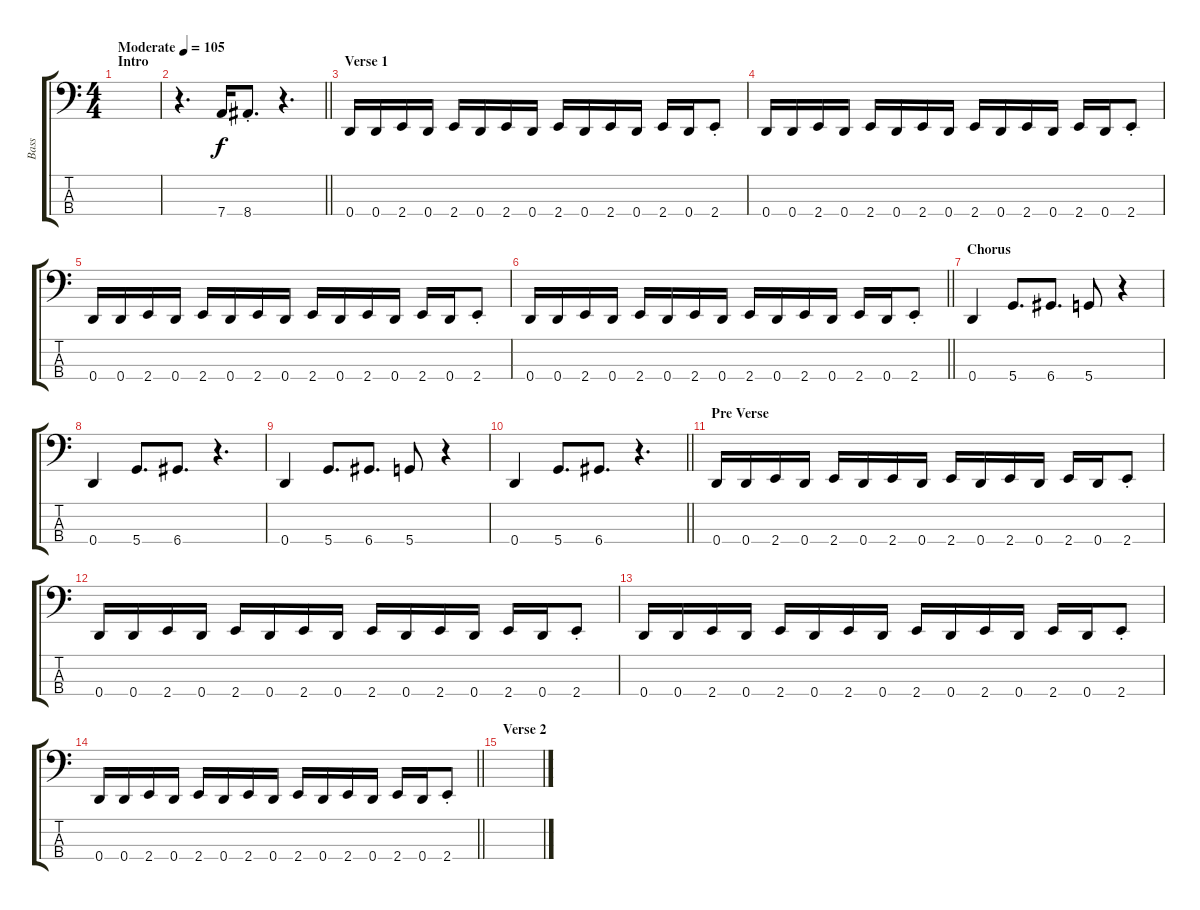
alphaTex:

\track ("Bass" "Bass") {instrument electricbasspick}
\staff {score tabs}
\tuning (G2 D2 A1 D1) {hide}
\ts (4 4)
\section ("" "Intro")
\tempo (105 "Moderate")
\clef f4
\ks c
|
\barLineRight lightlight
r.4{d} 7.4.16 8.4{st}.8{d} r.4{d} |
\section ("" "Verse 1")
0.4.16 0.4.16 2.4.16 0.4.16 2.4.16 0.4.16 2.4.16 0.4.16 2.4.16 0.4.16 2.4.16 0.4.16 2.4.16 0.4.16 2.4{st}.8 |
0.4.16 0.4.16 2.4.16 0.4.16 2.4.16 0.4.16 2.4.16 0.4.16 2.4.16 0.4.16 2.4.16 0.4.16 2.4.16 0.4.16 2.4{st}.8 |
0.4.16 0.4.16 2.4.16 0.4.16 2.4.16 0.4.16 2.4.16 0.4.16 2.4.16 0.4.16 2.4.16 0.4.16 2.4.16 0.4.16 2.4{st}.8 |
\barLineRight lightlight
0.4.16 0.4.16 2.4.16 0.4.16 2.4.16 0.4.16 2.4.16 0.4.16 2.4.16 0.4.16 2.4.16 0.4.16 2.4.16 0.4.16 2.4{st}.8 |
\section ("" "Chorus")
0.4.4 5.4.8{d} 6.4.8{d} 5.4.8 r.4 |
0.4.4 5.4.8{d} 6.4.8{d} r.4{d} |
0.4.4 5.4.8{d} 6.4.8{d} 5.4.8 r.4 |
\barLineRight lightlight
0.4.4 5.4.8{d} 6.4.8{d} r.4{d} |
\section ("" "Pre Verse")
0.4.16 0.4.16 2.4.16 0.4.16 2.4.16 0.4.16 2.4.16 0.4.16 2.4.16 0.4.16 2.4.16 0.4.16 2.4.16 0.4.16 2.4{st}.8 |
0.4.16 0.4.16 2.4.16 0.4.16 2.4.16 0.4.16 2.4.16 0.4.16 2.4.16 0.4.16 2.4.16 0.4.16 2.4.16 0.4.16 2.4{st}.8 |
0.4.16 0.4.16 2.4.16 0.4.16 2.4.16 0.4.16 2.4.16 0.4.16 2.4.16 0.4.16 2.4.16 0.4.16 2.4.16 0.4.16 2.4{st}.8 |
\barLineRight lightlight
0.4.16 0.4.16 2.4.16 0.4.16 2.4.16 0.4.16 2.4.16 0.4.16 2.4.16 0.4.16 2.4.16 0.4.16 2.4.16 0.4.16 2.4{st}.8 |
\section ("" "Verse 2")
